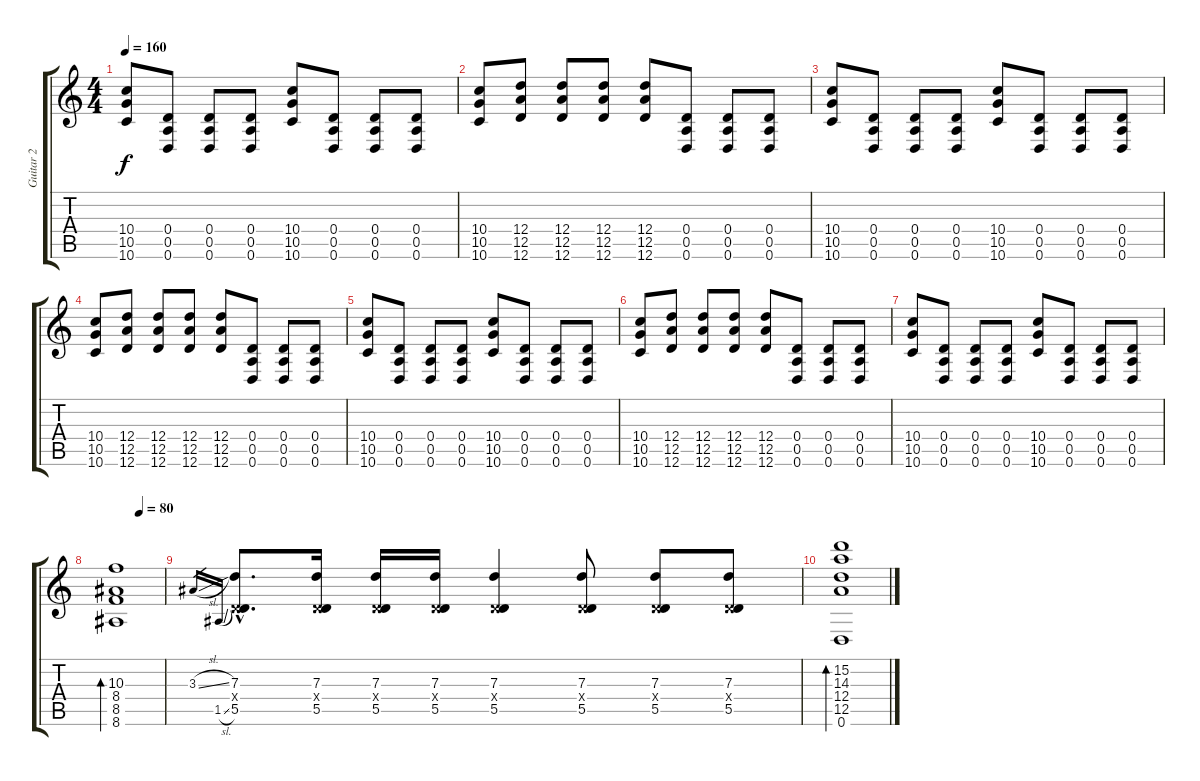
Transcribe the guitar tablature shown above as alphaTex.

\track ("Guitar 2" "Guitar 2") {instrument overdrivenguitar}
\staff {score tabs}
\tuning (E4 B3 G3 D3 A2 D2) {hide}
\ts (4 4)
\tempo 160
\clef g2
\ks c
(10.4 10.5 10.6).8{dy f} (0.4 0.5 0.6).8 (0.4 0.5 0.6).8 (0.4 0.5 0.6).8 (10.4 10.5 10.6).8 (0.4 0.5 0.6).8 (0.4 0.5 0.6).8 (0.4 0.5 0.6).8 |
(10.4 10.5 10.6).8 (12.4 12.5 12.6).8 (12.4 12.5 12.6).8 (12.4 12.5 12.6).8 (12.4 12.5 12.6).8 (0.4 0.5 0.6).8 (0.4 0.5 0.6).8 (0.4 0.5 0.6).8 |
(10.4 10.5 10.6).8 (0.4 0.5 0.6).8 (0.4 0.5 0.6).8 (0.4 0.5 0.6).8 (10.4 10.5 10.6).8 (0.4 0.5 0.6).8 (0.4 0.5 0.6).8 (0.4 0.5 0.6).8 |
(10.4 10.5 10.6).8 (12.4 12.5 12.6).8 (12.4 12.5 12.6).8 (12.4 12.5 12.6).8 (12.4 12.5 12.6).8 (0.4 0.5 0.6).8 (0.4 0.5 0.6).8 (0.4 0.5 0.6).8 |
(10.4 10.5 10.6).8 (0.4 0.5 0.6).8 (0.4 0.5 0.6).8 (0.4 0.5 0.6).8 (10.4 10.5 10.6).8 (0.4 0.5 0.6).8 (0.4 0.5 0.6).8 (0.4 0.5 0.6).8 |
(10.4 10.5 10.6).8 (12.4 12.5 12.6).8 (12.4 12.5 12.6).8 (12.4 12.5 12.6).8 (12.4 12.5 12.6).8 (0.4 0.5 0.6).8 (0.4 0.5 0.6).8 (0.4 0.5 0.6).8 |
(10.4 10.5 10.6).8 (0.4 0.5 0.6).8 (0.4 0.5 0.6).8 (0.4 0.5 0.6).8 (10.4 10.5 10.6).8 (0.4 0.5 0.6).8 (0.4 0.5 0.6).8 (0.4 0.5 0.6).8 |
\tempo (80 0.5)
(10.3 8.4 8.5 8.6).1{bd 240} |
3.3{sl}.16{gr} 1.5{sl}.16{gr} (7.3{hac} 0.4{hac x} 5.5{hac}).8{d} (7.3 0.4{x} 5.5).16 (7.3 0.4{x} 5.5).16 (7.3 0.4{x} 5.5).16 (7.3 0.4{x} 5.5).4 (7.3 0.4{x} 5.5).8 (7.3 0.4{x} 5.5).8 (7.3 0.4{x} 5.5).8 |
(15.2 14.3 12.4 12.5 0.6).1{bd 240}
